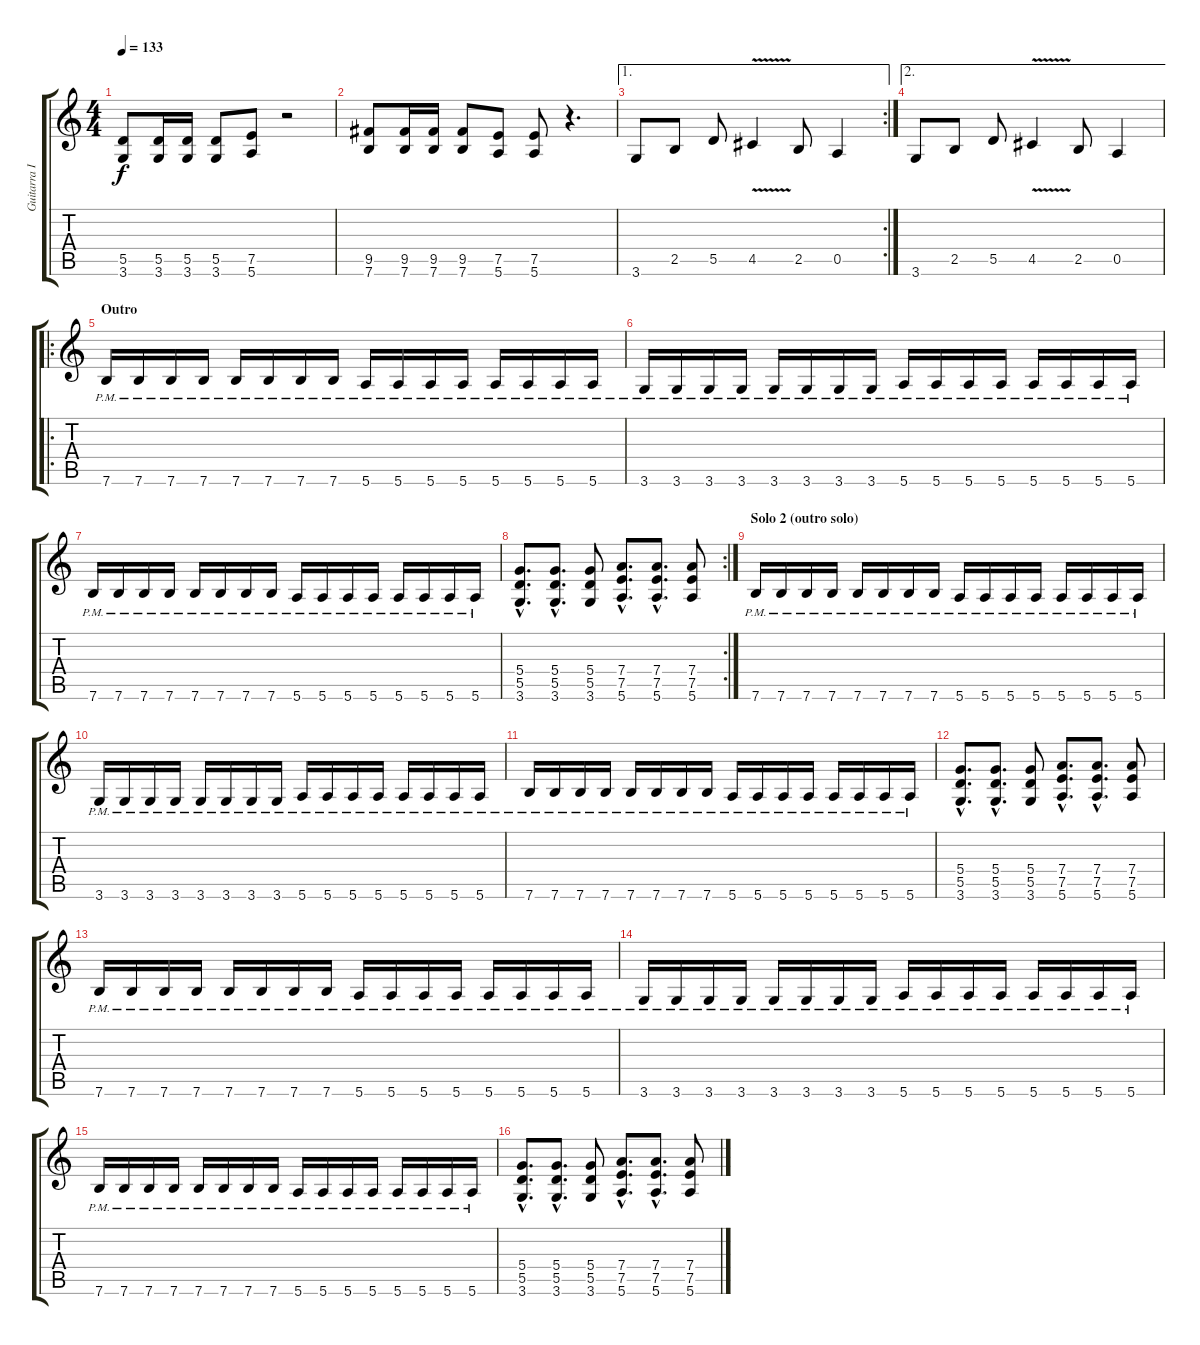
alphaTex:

\track ("Guitarra I" "Guitarra I") {instrument distortionguitar}
\staff {score tabs}
\tuning (E4 B3 G3 D3 A2 E2) {hide}
\ts (4 4)
\tempo 133
\clef g2
\ks c
(5.5 3.6).8{dy f} (5.5 3.6).16 (5.5 3.6).16 (5.5 3.6).8 (7.5 5.6).8 r.2 |
(9.5 7.6).8 (9.5 7.6).16 (9.5 7.6).16 (9.5 7.6).8 (7.5 5.6).8 (7.5 5.6).8 r.4{d} |
\ae 1
\rc 2
3.6.8 2.5.8 5.5.8 4.5{v}.4 2.5.8 0.5.4 |
\ae 2
3.6.8 2.5.8 5.5.8 4.5{v}.4 2.5.8 0.5.4 |
\ro
\section ("" "Outro")
7.6{pm}.16 7.6{pm}.16 7.6{pm}.16 7.6{pm}.16 7.6{pm}.16 7.6{pm}.16 7.6{pm}.16 7.6{pm}.16 5.6{pm}.16 5.6{pm}.16 5.6{pm}.16 5.6{pm}.16 5.6{pm}.16 5.6{pm}.16 5.6{pm}.16 5.6{pm}.16 |
3.6{pm}.16 3.6{pm}.16 3.6{pm}.16 3.6{pm}.16 3.6{pm}.16 3.6{pm}.16 3.6{pm}.16 3.6{pm}.16 5.6{pm}.16 5.6{pm}.16 5.6{pm}.16 5.6{pm}.16 5.6{pm}.16 5.6{pm}.16 5.6{pm}.16 5.6{pm}.16 |
7.6{pm}.16 7.6{pm}.16 7.6{pm}.16 7.6{pm}.16 7.6{pm}.16 7.6{pm}.16 7.6{pm}.16 7.6{pm}.16 5.6{pm}.16 5.6{pm}.16 5.6{pm}.16 5.6{pm}.16 5.6{pm}.16 5.6{pm}.16 5.6{pm}.16 5.6{pm}.16 |
\rc 2
(5.4{hac} 5.5{hac} 3.6{hac}).8{d} (5.4{hac} 5.5{hac} 3.6{hac}).8{d} (5.4 5.5 3.6).8 (7.4{hac} 7.5{hac} 5.6{hac}).8{d} (7.4{hac} 7.5{hac} 5.6{hac}).8{d} (7.4 7.5 5.6).8 |
\section ("" "Solo 2 (outro solo)")
7.6{pm}.16 7.6{pm}.16 7.6{pm}.16 7.6{pm}.16 7.6{pm}.16 7.6{pm}.16 7.6{pm}.16 7.6{pm}.16 5.6{pm}.16 5.6{pm}.16 5.6{pm}.16 5.6{pm}.16 5.6{pm}.16 5.6{pm}.16 5.6{pm}.16 5.6{pm}.16 |
3.6{pm}.16 3.6{pm}.16 3.6{pm}.16 3.6{pm}.16 3.6{pm}.16 3.6{pm}.16 3.6{pm}.16 3.6{pm}.16 5.6{pm}.16 5.6{pm}.16 5.6{pm}.16 5.6{pm}.16 5.6{pm}.16 5.6{pm}.16 5.6{pm}.16 5.6{pm}.16 |
7.6{pm}.16 7.6{pm}.16 7.6{pm}.16 7.6{pm}.16 7.6{pm}.16 7.6{pm}.16 7.6{pm}.16 7.6{pm}.16 5.6{pm}.16 5.6{pm}.16 5.6{pm}.16 5.6{pm}.16 5.6{pm}.16 5.6{pm}.16 5.6{pm}.16 5.6{pm}.16 |
(5.4{hac} 5.5{hac} 3.6{hac}).8{d} (5.4{hac} 5.5{hac} 3.6{hac}).8{d} (5.4 5.5 3.6).8 (7.4{hac} 7.5{hac} 5.6{hac}).8{d} (7.4{hac} 7.5{hac} 5.6{hac}).8{d} (7.4 7.5 5.6).8 |
7.6{pm}.16 7.6{pm}.16 7.6{pm}.16 7.6{pm}.16 7.6{pm}.16 7.6{pm}.16 7.6{pm}.16 7.6{pm}.16 5.6{pm}.16 5.6{pm}.16 5.6{pm}.16 5.6{pm}.16 5.6{pm}.16 5.6{pm}.16 5.6{pm}.16 5.6{pm}.16 |
3.6{pm}.16 3.6{pm}.16 3.6{pm}.16 3.6{pm}.16 3.6{pm}.16 3.6{pm}.16 3.6{pm}.16 3.6{pm}.16 5.6{pm}.16 5.6{pm}.16 5.6{pm}.16 5.6{pm}.16 5.6{pm}.16 5.6{pm}.16 5.6{pm}.16 5.6{pm}.16 |
7.6{pm}.16 7.6{pm}.16 7.6{pm}.16 7.6{pm}.16 7.6{pm}.16 7.6{pm}.16 7.6{pm}.16 7.6{pm}.16 5.6{pm}.16 5.6{pm}.16 5.6{pm}.16 5.6{pm}.16 5.6{pm}.16 5.6{pm}.16 5.6{pm}.16 5.6{pm}.16 |
(5.4{hac} 5.5{hac} 3.6{hac}).8{d} (5.4{hac} 5.5{hac} 3.6{hac}).8{d} (5.4 5.5 3.6).8 (7.4{hac} 7.5{hac} 5.6{hac}).8{d} (7.4{hac} 7.5{hac} 5.6{hac}).8{d} (7.4 7.5 5.6).8
